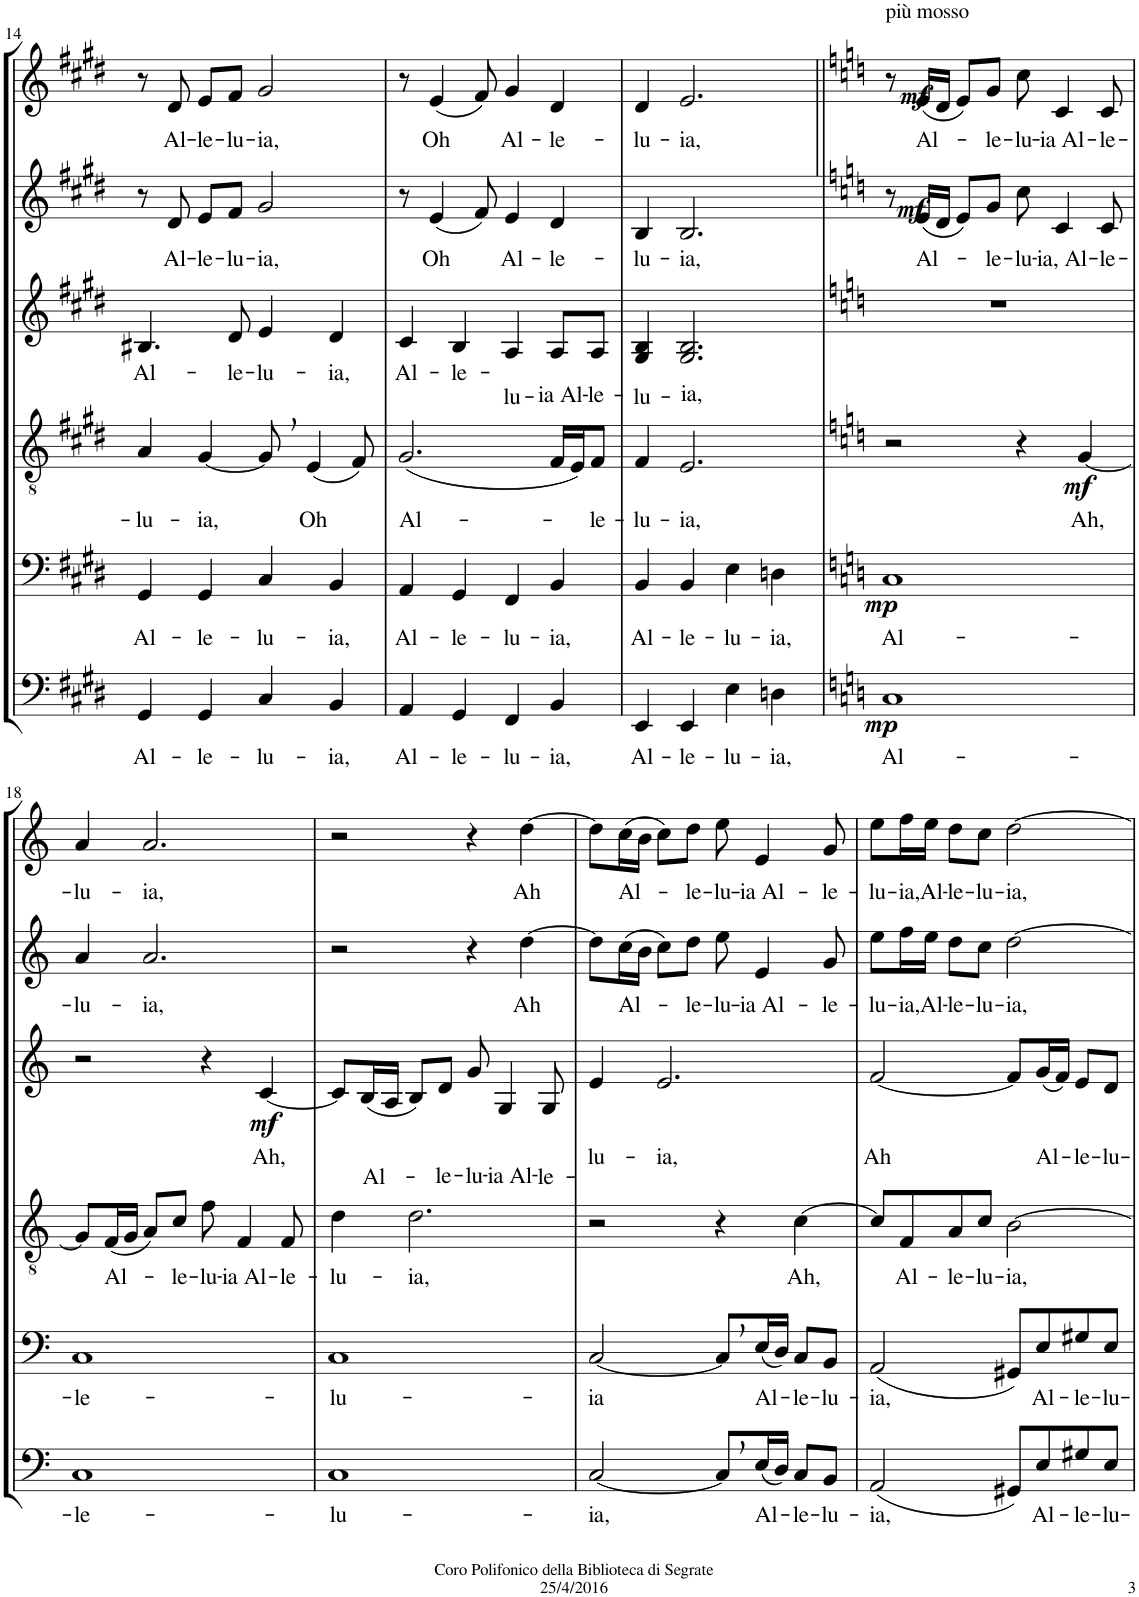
**kern	**text	**dynam	**kern	**text	**dynam	**kern	**text	**dynam	**kern	**text	**dynam	**kern	**text	**dynam	**kern	**text	**dynam
*part6	*part6	*part6	*part5	*part5	*part5	*part4	*part4	*part4	*part3	*part3	*part3	*part2	*part2	*part2	*part1	*part1	*part1
*staff6	*staff6	*staff6	*staff5	*staff5	*staff5	*staff4	*staff4	*staff4	*staff3	*staff3	*staff3	*staff2	*staff2	*staff2	*staff1	*staff1	*staff1
*I"Bassi II	*	*	*I"Bassi I	*	*	*I"Tenori	*	*	*I"Contralti	*	*	*I"Soprani II	*	*	*I"Soprani I	*	*
!!LO:PB:g=z
*clefF4	*	*	*clefF4	*	*	*clefGv2	*	*	*clefG2	*	*	*clefG2	*	*	*clefG2	*	*
*	*	*	*	*	*	*	*	*	*	*	*	*	*	*	*Trd1c2	*	*
*k[f#c#g#d#]	*	*	*k[f#c#g#d#]	*	*	*k[f#c#g#d#]	*	*	*k[f#c#g#d#]	*	*	*k[f#c#g#d#]	*	*	*k[f#c#g#d#]	*	*
*E:	*	*	*E:	*	*	*E:	*	*	*E:	*	*	*E:	*	*	*E:	*	*
*M4/4	*	*	*M4/4	*	*	*M4/4	*	*	*M4/4	*	*	*M4/4	*	*	*M4/4	*	*
=14	=14	=14	=14	=14	=14	=14	=14	=14	=14	=14	=14	=14	=14	=14	=14	=14	=14
!	!LO:LY:b	!	!	!LO:LY:b	!	!	!LO:LY:b	!	!	!LO:LY:b	!	!	!	!	!	!	!
4GG#/	Al-	.	4GG#/	Al-	.	4A/	-lu-	.	4.B#X/	Al-	.	8r	.	.	8r	.	.
!	!	!	!	!	!	!	!	!	!	!	!	!	!LO:LY:b	!	!	!LO:LY:b	!
.	.	.	.	.	.	.	.	.	.	.	.	8d#/	Al-	.	8d#/	Al-	.
!	!LO:LY:b	!	!	!LO:LY:b	!	!	!LO:LY:b	!	!	!	!	!	!LO:LY:b	!	!	!LO:LY:b	!
4GG#/	-le-	.	4GG#/	-le-	.	[4G#/	-ia,	.	.	.	.	8e/L	-le-	.	8e/L	-le-	.
!	!	!	!	!	!	!	!	!	!	!LO:LY:b	!	!	!LO:LY:b	!	!	!LO:LY:b	!
.	.	.	.	.	.	.	.	.	8d#/	-le-	.	8f#/J	-lu-	.	8f#/J	-lu-	.
!	!LO:LY:b	!	!	!LO:LY:b	!	!	!	!	!	!LO:LY:b	!	!	!LO:LY:b	!	!	!LO:LY:b	!
4C#/	-lu-	.	4C#/	-lu-	.	8G#,/]	.	.	4e/	-lu-	.	2g#/	-ia,	.	2g#/	-ia,	.
!	!	!	!	!	!	!	!LO:LY:b	!	!	!	!	!	!	!	!	!	!
.	.	.	.	.	.	(4E/	Oh	.	.	.	.	.	.	.	.	.	.
!	!LO:LY:b	!	!	!LO:LY:b	!	!	!	!	!	!LO:LY:b	!	!	!	!	!	!	!
4BB/	-ia,	.	4BB/	-ia,	.	.	.	.	4d#/	-ia,	.	.	.	.	.	.	.
.	.	.	.	.	.	8F#/)	.	.	.	.	.	.	.	.	.	.	.
=15	=15	=15	=15	=15	=15	=15	=15	=15	=15	=15	=15	=15	=15	=15	=15	=15	=15
!	!LO:LY:b	!	!	!LO:LY:b	!	!	!LO:LY:b	!	!	!LO:LY:b	!	!	!	!	!	!	!
4AA/	Al-	.	4AA/	Al-	.	(2.G#/	Al-	.	4c#/	Al-	.	8r	.	.	8r	.	.
!	!	!	!	!	!	!	!	!	!	!	!	!	!LO:LY:b	!	!	!LO:LY:b	!
.	.	.	.	.	.	.	.	.	.	.	.	(4e/	Oh	.	(4e/	Oh	.
!	!LO:LY:b	!	!	!LO:LY:b	!	!	!	!	!	!LO:LY:b	!	!	!	!	!	!	!
4GG#/	-le-	.	4GG#/	-le-	.	.	.	.	4B/	-le-	.	.	.	.	.	.	.
.	.	.	.	.	.	.	.	.	.	.	.	8f#/)	.	.	8f#/)	.	.
!	!LO:LY:b	!	!	!LO:LY:b	!	!	!	!	!	!LO:LY:b	!	!	!LO:LY:b	!	!	!LO:LY:b	!
4FF#/	-lu-	.	4FF#/	-lu-	.	.	.	.	4A/	-lu-	.	4e/	Al-	.	4g#/	Al-	.
!	!LO:LY:b	!	!	!LO:LY:b	!	!	!	!	!	!LO:LY:b	!	!	!LO:LY:b	!	!	!LO:LY:b	!
4BB/	-ia,	.	4BB/	-ia,	.	16F#/LL	.	.	8A/L	-ia Al-	.	4d#/	-le-	.	4d#/	-le-	.
.	.	.	.	.	.	16E/J)	.	.	.	.	.	.	.	.	.	.	.
!	!	!	!	!	!	!	!LO:LY:b	!	!	!LO:LY:b	!	!	!	!	!	!	!
.	.	.	.	.	.	8F#/J	-le-	.	8A/J	-le-	.	.	.	.	.	.	.
=16	=16	=16	=16	=16	=16	=16	=16	=16	=16	=16	=16	=16	=16	=16	=16	=16	=16
!	!LO:LY:b	!	!	!LO:LY:b	!	!	!LO:LY:b	!	!	!LO:LY:b	!	!	!LO:LY:b	!	!	!LO:LY:b	!
4EE/	Al-	.	4BB/	Al-	.	4F#/	-lu-	.	4G#/ 4B/	-lu-	.	4B/	-lu-	.	4d#/	-lu-	.
!	!LO:LY:b	!	!	!LO:LY:b	!	!	!LO:LY:b	!	!	!LO:LY:b	!	!	!LO:LY:b	!	!	!LO:LY:b	!
4EE/	-le-	.	4BB/	-le-	.	2.E/	-ia,	.	2.G#/ 2.B/	-ia,	.	2.B/	-ia,	.	2.e/	-ia,	.
!	!LO:LY:b	!	!	!LO:LY:b	!	!	!	!	!	!	!	!	!	!	!	!	!
4E\	-lu-	.	4E\	-lu-	.	.	.	.	.	.	.	.	.	.	.	.	.
!	!LO:LY:b	!	!	!LO:LY:b	!	!	!	!	!	!	!	!	!	!	!	!	!
4Dn\	-ia,	.	4Dn\	-ia,	.	.	.	.	.	.	.	.	.	.	.	.	.
=17||	=17||	=17||	=17||	=17||	=17||	=17||	=17||	=17||	=17||	=17||	=17||	=17||	=17||	=17||	=17||	=17||	=17||
*k[]	*	*	*k[]	*	*	*k[]	*	*	*k[]	*	*	*k[]	*	*	*k[]	*	*
*C:	*	*	*C:	*	*	*C:	*	*	*C:	*	*	*C:	*	*	*C:	*	*
!	!	!	!	!	!	!	!	!	!	!	!	!	!	!	!LO:TX:a:t=più mosso	!	!
!	!LO:LY:b	!LO:DY:b	!	!LO:LY:b	!LO:DY:b	!	!	!	!	!	!	!	!	!	!	!	!
1C	Al-	mp	1C	Al-	mp	2r	.	.	1r	.	.	8r	.	.	8r	.	.
!	!	!	!	!	!	!	!	!	!	!	!	!	!LO:LY:b	!LO:DY:b	!	!LO:LY:b	!LO:DY:b
.	.	.	.	.	.	.	.	.	.	.	.	(16e/LL	Al-	mf	(16e/LL	Al-	mf
.	.	.	.	.	.	.	.	.	.	.	.	16d/JJ	.	.	16d/JJ	.	.
.	.	.	.	.	.	.	.	.	.	.	.	8e/L)	.	.	8e/L)	.	.
!	!	!	!	!	!	!	!	!	!	!	!	!	!LO:LY:b	!	!	!LO:LY:b	!
.	.	.	.	.	.	.	.	.	.	.	.	8g/J	-le-	.	8g/J	-le-	.
!	!	!	!	!	!	!	!	!	!	!	!	!	!LO:LY:b	!	!	!LO:LY:b	!
.	.	.	.	.	.	4r	.	.	.	.	.	8cc\	-lu-	.	8cc\	-lu-	.
!	!	!	!	!	!	!	!	!	!	!	!	!	!LO:LY:b	!	!	!LO:LY:b	!
.	.	.	.	.	.	.	.	.	.	.	.	4c/	-ia, Al-	.	4c/	-ia Al-	.
!	!	!	!	!	!	!	!LO:LY:b	!LO:DY:b	!	!	!	!	!	!	!	!	!
.	.	.	.	.	.	[4G/	Ah,	mf	.	.	.	.	.	.	.	.	.
!	!	!	!	!	!	!	!	!	!	!	!	!	!LO:LY:b	!	!	!LO:LY:b	!
.	.	.	.	.	.	.	.	.	.	.	.	8c/	-le-	.	8c/	-le-	.
!!LO:LB:g=z
=18	=18	=18	=18	=18	=18	=18	=18	=18	=18	=18	=18	=18	=18	=18	=18	=18	=18
!	!LO:LY:b	!	!	!LO:LY:b	!	!	!	!	!	!	!	!	!LO:LY:b	!	!	!LO:LY:b	!
1C	-le-	.	1C	-le-	.	8G/L]	.	.	2r	.	.	4a/	-lu-	.	4a/	-lu-	.
!	!	!	!	!	!	!	!LO:LY:b	!	!	!	!	!	!	!	!	!	!
.	.	.	.	.	.	(16F/L	Al-	.	.	.	.	.	.	.	.	.	.
.	.	.	.	.	.	16G/JJ	.	.	.	.	.	.	.	.	.	.	.
!	!	!	!	!	!	!	!	!	!	!	!	!	!LO:LY:b	!	!	!LO:LY:b	!
.	.	.	.	.	.	8A/L)	.	.	.	.	.	2.a/	-ia,	.	2.a/	-ia,	.
!	!	!	!	!	!	!	!LO:LY:b	!	!	!	!	!	!	!	!	!	!
.	.	.	.	.	.	8c/J	-le-	.	.	.	.	.	.	.	.	.	.
!	!	!	!	!	!	!	!LO:LY:b	!	!	!	!	!	!	!	!	!	!
.	.	.	.	.	.	8f\	-lu-	.	4r	.	.	.	.	.	.	.	.
!	!	!	!	!	!	!	!LO:LY:b	!	!	!	!	!	!	!	!	!	!
.	.	.	.	.	.	4F/	-ia Al-	.	.	.	.	.	.	.	.	.	.
!	!	!	!	!	!	!	!	!	!	!LO:LY:b	!LO:DY:b	!	!	!	!	!	!
.	.	.	.	.	.	.	.	.	[4c/	Ah,	mf	.	.	.	.	.	.
!	!	!	!	!	!	!	!LO:LY:b	!	!	!	!	!	!	!	!	!	!
.	.	.	.	.	.	8F/	-le-	.	.	.	.	.	.	.	.	.	.
=19	=19	=19	=19	=19	=19	=19	=19	=19	=19	=19	=19	=19	=19	=19	=19	=19	=19
!	!LO:LY:b	!	!	!LO:LY:b	!	!	!LO:LY:b	!	!	!	!	!	!	!	!	!	!
1C	-lu-	.	1C	-lu-	.	4d\	-lu-	.	8c/L]	.	.	2r	.	.	2r	.	.
!	!	!	!	!	!	!	!	!	!	!LO:LY:b	!	!	!	!	!	!	!
.	.	.	.	.	.	.	.	.	(16B/L	Al-	.	.	.	.	.	.	.
.	.	.	.	.	.	.	.	.	16A/JJ	.	.	.	.	.	.	.	.
!	!	!	!	!	!	!	!LO:LY:b	!	!	!	!	!	!	!	!	!	!
.	.	.	.	.	.	2.d\	-ia,	.	8B/L)	.	.	.	.	.	.	.	.
!	!	!	!	!	!	!	!	!	!	!LO:LY:b	!	!	!	!	!	!	!
.	.	.	.	.	.	.	.	.	8d/J	-le-	.	.	.	.	.	.	.
!	!	!	!	!	!	!	!	!	!	!LO:LY:b	!	!	!	!	!	!	!
.	.	.	.	.	.	.	.	.	8g/	-lu-	.	4r	.	.	4r	.	.
!	!	!	!	!	!	!	!	!	!	!LO:LY:b	!	!	!	!	!	!	!
.	.	.	.	.	.	.	.	.	4G/	-ia Al-	.	.	.	.	.	.	.
!	!	!	!	!	!	!	!	!	!	!	!	!	!LO:LY:b	!	!	!LO:LY:b	!
.	.	.	.	.	.	.	.	.	.	.	.	[4dd\	Ah	.	[4dd\	Ah	.
!	!	!	!	!	!	!	!	!	!	!LO:LY:b	!	!	!	!	!	!	!
.	.	.	.	.	.	.	.	.	8G/	-le-	.	.	.	.	.	.	.
=20	=20	=20	=20	=20	=20	=20	=20	=20	=20	=20	=20	=20	=20	=20	=20	=20	=20
!	!LO:LY:b	!	!	!LO:LY:b	!	!	!	!	!	!LO:LY:b	!	!	!	!	!	!	!
[2C/	-ia,	.	[2C/	-ia	.	2r	.	.	4e/	-lu-	.	8dd\L]	.	.	8dd\L]	.	.
!	!	!	!	!	!	!	!	!	!	!	!	!	!LO:LY:b	!	!	!LO:LY:b	!
.	.	.	.	.	.	.	.	.	.	.	.	(16cc\L	Al-	.	(16cc\L	Al-	.
.	.	.	.	.	.	.	.	.	.	.	.	16b\JJ	.	.	16b\JJ	.	.
!	!	!	!	!	!	!	!	!	!	!LO:LY:b	!	!	!	!	!	!	!
.	.	.	.	.	.	.	.	.	2.e/	-ia,	.	8cc\L)	.	.	8cc\L)	.	.
!	!	!	!	!	!	!	!	!	!	!	!	!	!LO:LY:b	!	!	!LO:LY:b	!
.	.	.	.	.	.	.	.	.	.	.	.	8dd\J	-le-	.	8dd\J	-le-	.
!	!	!	!	!	!	!	!	!	!	!	!	!	!LO:LY:b	!	!	!LO:LY:b	!
8C,/L]	.	.	8C,/L]	.	.	4r	.	.	.	.	.	8ee\	-lu-	.	8ee\	-lu-	.
!	!LO:LY:b	!	!	!LO:LY:b	!	!	!	!	!	!	!	!	!LO:LY:b	!	!	!LO:LY:b	!
(16E/L	Al-	.	(16E/L	Al-	.	.	.	.	.	.	.	4e/	-ia Al-	.	4e/	-ia Al-	.
16D/JJ)	.	.	16D/JJ)	.	.	.	.	.	.	.	.	.	.	.	.	.	.
!	!LO:LY:b	!	!	!LO:LY:b	!	!	!LO:LY:b	!	!	!	!	!	!	!	!	!	!
8C/L	-le-	.	8C/L	-le-	.	[4c\	Ah,	.	.	.	.	.	.	.	.	.	.
!	!LO:LY:b	!	!	!LO:LY:b	!	!	!	!	!	!	!	!	!LO:LY:b	!	!	!LO:LY:b	!
8BB/J	-lu-	.	8BB/J	-lu-	.	.	.	.	.	.	.	8g/	-le-	.	8g/	-le-	.
=21	=21	=21	=21	=21	=21	=21	=21	=21	=21	=21	=21	=21	=21	=21	=21	=21	=21
!	!LO:LY:b	!	!	!LO:LY:b	!	!	!	!	!	!LO:LY:b	!	!	!LO:LY:b	!	!	!LO:LY:b	!
(2AA/	-ia,	.	(2AA/	-ia,	.	8c/L]	.	.	[2f/	Ah	.	8ee\L	-lu-	.	8ee\L	-lu-	.
!	!	!	!	!	!	!	!LO:LY:b	!	!	!	!	!	!LO:LY:b	!	!	!LO:LY:b	!
.	.	.	.	.	.	8F/	Al-	.	.	.	.	16ff\L	-ia,	.	16ff\L	-ia,	.
!	!	!	!	!	!	!	!	!	!	!	!	!	!LO:LY:b	!	!	!LO:LY:b	!
.	.	.	.	.	.	.	.	.	.	.	.	16ee\JJ	Al-	.	16ee\JJ	Al-	.
!	!	!	!	!	!	!	!LO:LY:b	!	!	!	!	!	!LO:LY:b	!	!	!LO:LY:b	!
.	.	.	.	.	.	8A/	-le-	.	.	.	.	8dd\L	-le-	.	8dd\L	-le-	.
!	!	!	!	!	!	!	!LO:LY:b	!	!	!	!	!	!LO:LY:b	!	!	!LO:LY:b	!
.	.	.	.	.	.	8c/J	-lu-	.	.	.	.	8cc\J	-lu-	.	8cc\J	-lu-	.
!	!	!	!	!	!	!	!LO:LY:b	!	!	!	!	!	!LO:LY:b	!	!	!LO:LY:b	!
8GG#X/L)	.	.	8GG#X/L)	.	.	[2B\	-ia,	.	8f/L]	.	.	[2dd\	-ia,	.	[2dd\	-ia,	.
!	!LO:LY:b	!	!	!LO:LY:b	!	!	!	!	!	!LO:LY:b	!	!	!	!	!	!	!
8E/	Al-	.	8E/	Al-	.	.	.	.	(16g/L	Al-	.	.	.	.	.	.	.
.	.	.	.	.	.	.	.	.	16f/JJ)	.	.	.	.	.	.	.	.
!	!LO:LY:b	!	!	!LO:LY:b	!	!	!	!	!	!LO:LY:b	!	!	!	!	!	!	!
8G#X/	-le-	.	8G#X/	-le-	.	.	.	.	8e/L	-le-	.	.	.	.	.	.	.
!	!LO:LY:b	!	!	!LO:LY:b	!	!	!	!	!	!LO:LY:b	!	!	!	!	!	!	!
8E/J	-lu-	.	8E/J	-lu-	.	.	.	.	8d/J	-lu-	.	.	.	.	.	.	.
=	=	=	=	=	=	=	=	=	=	=	=	=	=	=	=	=	=
*-	*-	*-	*-	*-	*-	*-	*-	*-	*-	*-	*-	*-	*-	*-	*-	*-	*-
